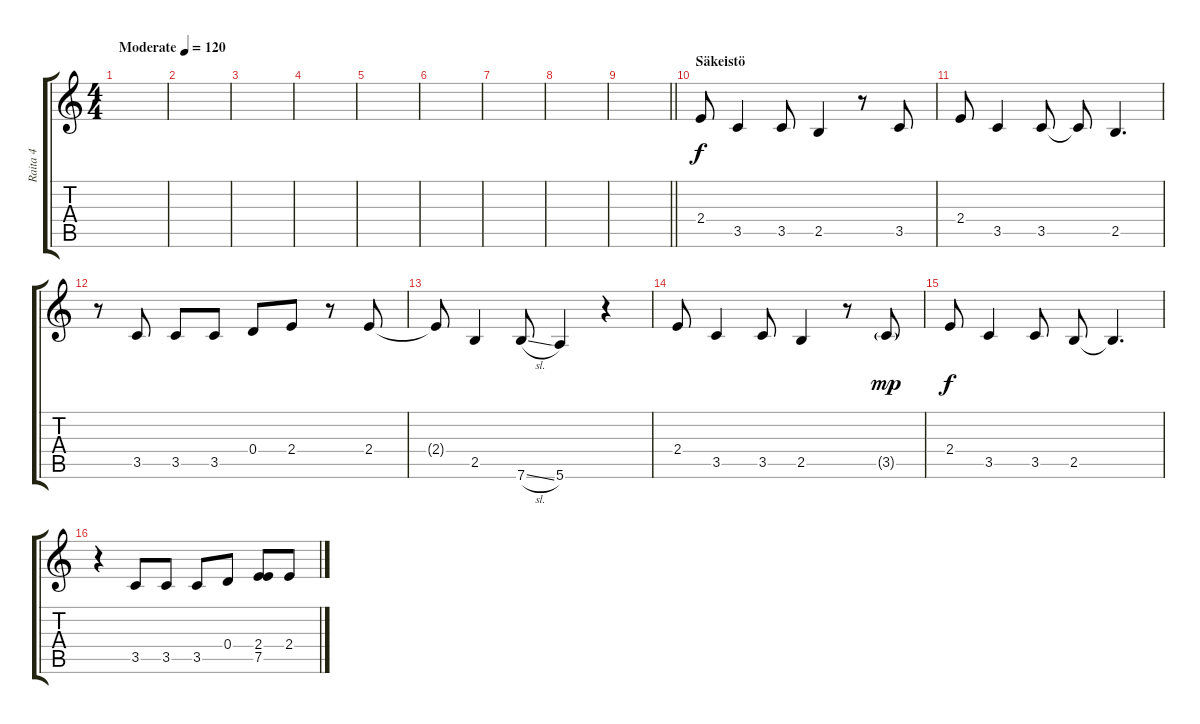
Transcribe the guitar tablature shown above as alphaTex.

\track ("Raita 4" "Raita 4") {instrument guitarharmonics}
\staff {score tabs}
\tuning (E4 B3 G3 D3 A2 E2) {hide}
\ts (4 4)
\tempo (120 "Moderate")
\clef g2
\ks c
|
|
|
|
|
|
|
|
\barLineRight lightlight
|
\section ("" "Säkeistö")
2.4.8 3.5.4 3.5.8 2.5.4 r.8 3.5.8 |
2.4.8 3.5.4 3.5.8 3.5{t}.8 2.5.4{d} |
r.8 3.5.8 3.5.8 3.5.8 0.4.8 2.4.8 r.8 2.4.8 |
2.4{t}.8 2.5.4 7.6{sl}.8 5.6.4 r.4 |
2.4.8 3.5.4 3.5.8 2.5.4 r.8 3.5{g}.8{dy mp} |
2.4.8{dy f} 3.5.4 3.5.8 2.5.8 2.5{t}.4{d} |
r.4 3.5.8 3.5.8 3.5.8 0.4.8 (2.4 7.5).8 2.4.8
